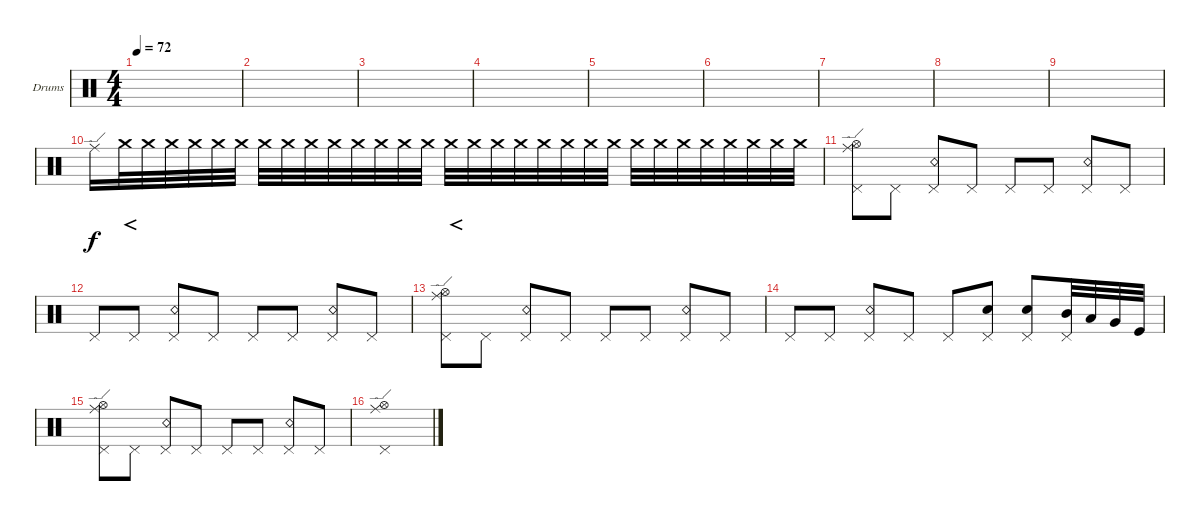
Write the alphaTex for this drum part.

\defaultSystemsLayout 4
\bracketExtendMode groupsimilarinstruments
\firstSystemTrackNameOrientation horizontal
\otherSystemsTrackNameOrientation horizontal
\track ("Drumkit" "Drums") {instrument percussion}
\staff {score}
\articulation defaults
\ts (4 4)
\tempo 72
\clef neutral
\ks c
|
|
|
|
|
|
|
|
|
"Ride (edge)".16 "Crash medium (hit)".32{cre} "Crash medium (hit)".32 "Crash medium (hit)".32 "Crash medium (hit)".32 "Crash medium (hit)".32 "Crash medium (hit)".32 "Crash medium (hit)".32 "Crash medium (hit)".32 "Crash medium (hit)".32 "Crash medium (hit)".32 "Crash medium (hit)".32 "Crash medium (hit)".32 "Crash medium (hit)".32 "Crash medium (hit)".32 "Crash medium (hit)".32{cre} "Crash medium (hit)".32 "Crash medium (hit)".32 "Crash medium (hit)".32 "Crash medium (hit)".32 "Crash medium (hit)".32 "Crash medium (hit)".32 "Crash medium (hit)".32 "Crash medium (hit)".32 "Crash medium (hit)".32 "Crash medium (hit)".32 "Crash medium (hit)".32 "Crash medium (hit)".32 "Crash medium (hit)".32 "Crash medium (hit)".32 "Crash medium (hit)".32 |
("Pedal Hi-Hat (hit)" "Hi-Hat (open)" "Ride (edge)").8 "Pedal Hi-Hat (hit)".8 ("Pedal Hi-Hat (hit)" "Snare (rim shot)").8 "Pedal Hi-Hat (hit)".8 "Pedal Hi-Hat (hit)".8 "Pedal Hi-Hat (hit)".8 ("Pedal Hi-Hat (hit)" "Snare (rim shot)").8 "Pedal Hi-Hat (hit)".8 |
"Pedal Hi-Hat (hit)".8 "Pedal Hi-Hat (hit)".8 ("Pedal Hi-Hat (hit)" "Snare (rim shot)").8 "Pedal Hi-Hat (hit)".8 "Pedal Hi-Hat (hit)".8 "Pedal Hi-Hat (hit)".8 ("Pedal Hi-Hat (hit)" "Snare (rim shot)").8 "Pedal Hi-Hat (hit)".8 |
("Pedal Hi-Hat (hit)" "Ride (edge)" "Hi-Hat (open)").8 "Pedal Hi-Hat (hit)".8 ("Pedal Hi-Hat (hit)" "Snare (rim shot)").8 "Pedal Hi-Hat (hit)".8 "Pedal Hi-Hat (hit)".8 "Pedal Hi-Hat (hit)".8 ("Pedal Hi-Hat (hit)" "Snare (rim shot)").8 "Pedal Hi-Hat (hit)".8 |
"Pedal Hi-Hat (hit)".8 "Pedal Hi-Hat (hit)".8 ("Pedal Hi-Hat (hit)" "Snare (rim shot)").8 "Pedal Hi-Hat (hit)".8 "Pedal Hi-Hat (hit)".8 ("Pedal Hi-Hat (hit)" "Snare (hit) 2").8 ("Pedal Hi-Hat (hit)" "Snare (hit) 2").8 ("Pedal Hi-Hat (hit)" "Mid Tom (hit)").32 "Low Tom (hit)".32 "Very Low Tom (hit)".32 "Kick (hit)".32 |
("Pedal Hi-Hat (hit)" "Ride (edge)" "Hi-Hat (open)").8 "Pedal Hi-Hat (hit)".8 ("Pedal Hi-Hat (hit)" "Snare (rim shot)").8 "Pedal Hi-Hat (hit)".8 "Pedal Hi-Hat (hit)".8 "Pedal Hi-Hat (hit)".8 ("Pedal Hi-Hat (hit)" "Snare (rim shot)").8 "Pedal Hi-Hat (hit)".8 |
("Pedal Hi-Hat (hit)" "Ride (edge)" "Hi-Hat (open)").1
